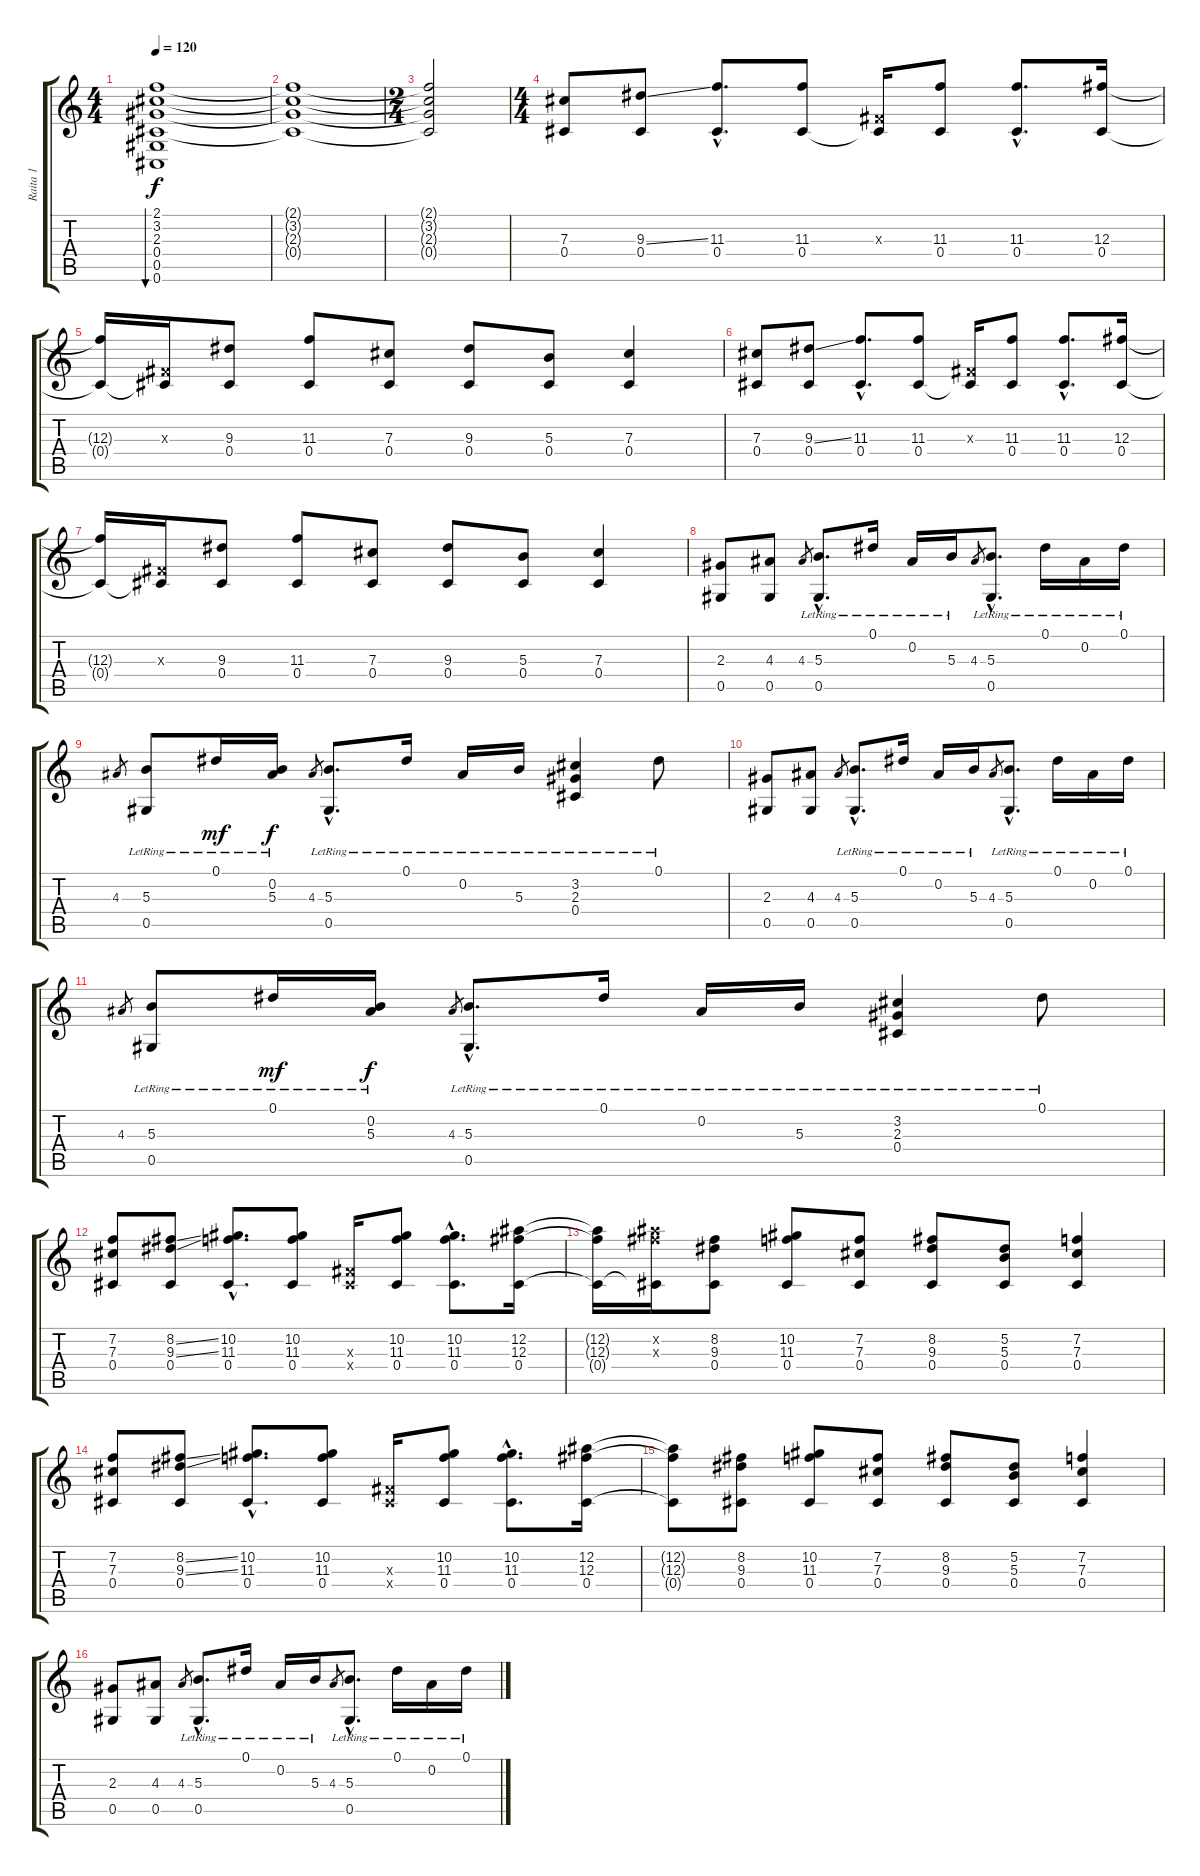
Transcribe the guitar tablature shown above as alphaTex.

\track ("Raita 1" "Raita 1") {instrument acousticguitarsteel}
\staff {score tabs}
\tuning (Eb4 Bb3 Gb3 Db3 Ab2 Db2) {hide}
\ts (4 4)
\tempo 120
\clef g2
\ks c
(2.1 3.2 2.3 0.4 0.5 0.6).1{bu 480 dy f instrument acousticguitarsteel} |
(2.1{t} 3.2{t} 2.3{t} 0.4{t}).1 |
\ts (2 4)
(2.1{t} 3.2{t} 2.3{t} 0.4{t}).2 |
\ts (4 4)
(7.3 0.4).8 (9.3{ss} 0.4).8 (11.3{hac} 0.4{hac}).8{d} (11.3 0.4).8 (0.3{x} 0.4{t}).16 (11.3 0.4).8 (11.3{hac} 0.4{hac}).8{d} (12.3 0.4).16 |
(12.3{t} 0.4{t}).16 (0.3{x} 0.4{t}).16 (9.3 0.4).8 (11.3 0.4).8 (7.3 0.4).8 (9.3 0.4).8 (5.3 0.4).8 (7.3 0.4).4 |
(7.3 0.4).8 (9.3{ss} 0.4).8 (11.3{hac} 0.4{hac}).8{d} (11.3 0.4).8 (0.3{x} 0.4{t}).16 (11.3 0.4).8 (11.3{hac} 0.4{hac}).8{d} (12.3 0.4).16 |
(12.3{t} 0.4{t}).16 (0.3{x} 0.4{t}).16 (9.3 0.4).8 (11.3 0.4).8 (7.3 0.4).8 (9.3 0.4).8 (5.3 0.4).8 (7.3 0.4).4 |
(2.3 0.5).8 (4.3 0.5).8 4.3.8{gr} (5.3{hac lr} 0.5{hac lr}).8{d} 0.1{lr}.16 0.2{lr}.16 5.3{lr}.16 4.3.8{gr} (5.3{hac lr} 0.5{hac lr}).8{d} 0.1{lr}.16 0.2{lr}.16 0.1{lr}.16 |
4.3.8{gr} (5.3{lr} 0.5{lr}).8 0.1{lr}.16{dy mf} (0.2{lr} 5.3).16{dy f} 4.3.8{gr} (5.3{hac lr} 0.5{hac lr}).8{d} 0.1{lr}.16 0.2{lr}.16 5.3{lr}.16 (3.2{lr} 2.3{lr} 0.4{lr}).4 0.1{lr}.8 |
(2.3 0.5).8 (4.3 0.5).8 4.3.8{gr} (5.3{hac lr} 0.5{hac lr}).8{d} 0.1{lr}.16 0.2{lr}.16 5.3{lr}.16 4.3.8{gr} (5.3{hac lr} 0.5{hac lr}).8{d} 0.1{lr}.16 0.2{lr}.16 0.1{lr}.16 |
4.3.8{gr} (5.3{lr} 0.5{lr}).8 0.1{lr}.16{dy mf} (0.2{lr} 5.3).16{dy f} 4.3.8{gr} (5.3{hac lr} 0.5{hac lr}).8{d} 0.1{lr}.16 0.2{lr}.16 5.3{lr}.16 (3.2{lr} 2.3{lr} 0.4{lr}).4 0.1{lr}.8 |
(7.2 7.3 0.4).8 (8.2{ss} 9.3{ss} 0.4).8 (10.2{hac} 11.3{hac} 0.4{hac}).8{d} (10.2 11.3 0.4).8 (0.3{x} 0.4{x}).16 (10.2 11.3 0.4).8 (10.2{hac} 11.3{hac} 0.4{hac}).8{d} (12.2 12.3 0.4).16 |
(12.2{t} 12.3{t} 0.4{t}).16 (12.2{x} 12.3{x} 0.4{t}).16 (8.2 9.3 0.4).8 (10.2 11.3 0.4).8 (7.2 7.3 0.4).8 (8.2 9.3 0.4).8 (5.2 5.3 0.4).8 (7.2 7.3 0.4).4 |
(7.2 7.3 0.4).8 (8.2{ss} 9.3{ss} 0.4).8 (10.2{hac} 11.3{hac} 0.4{hac}).8{d} (10.2 11.3 0.4).8 (0.3{x} 0.4{x}).16 (10.2 11.3 0.4).8 (10.2{hac} 11.3{hac} 0.4{hac}).8{d} (12.2 12.3 0.4).16 |
(12.2{t} 12.3{t} 0.4{t}).8 (8.2 9.3 0.4).8 (10.2 11.3 0.4).8 (7.2 7.3 0.4).8 (8.2 9.3 0.4).8 (5.2 5.3 0.4).8 (7.2 7.3 0.4).4 |
(2.3 0.5).8 (4.3 0.5).8 4.3.8{gr} (5.3{hac lr} 0.5{hac lr}).8{d} 0.1{lr}.16 0.2{lr}.16 5.3{lr}.16 4.3.8{gr} (5.3{hac lr} 0.5{hac lr}).8{d} 0.1{lr}.16 0.2{lr}.16 0.1{lr}.16
